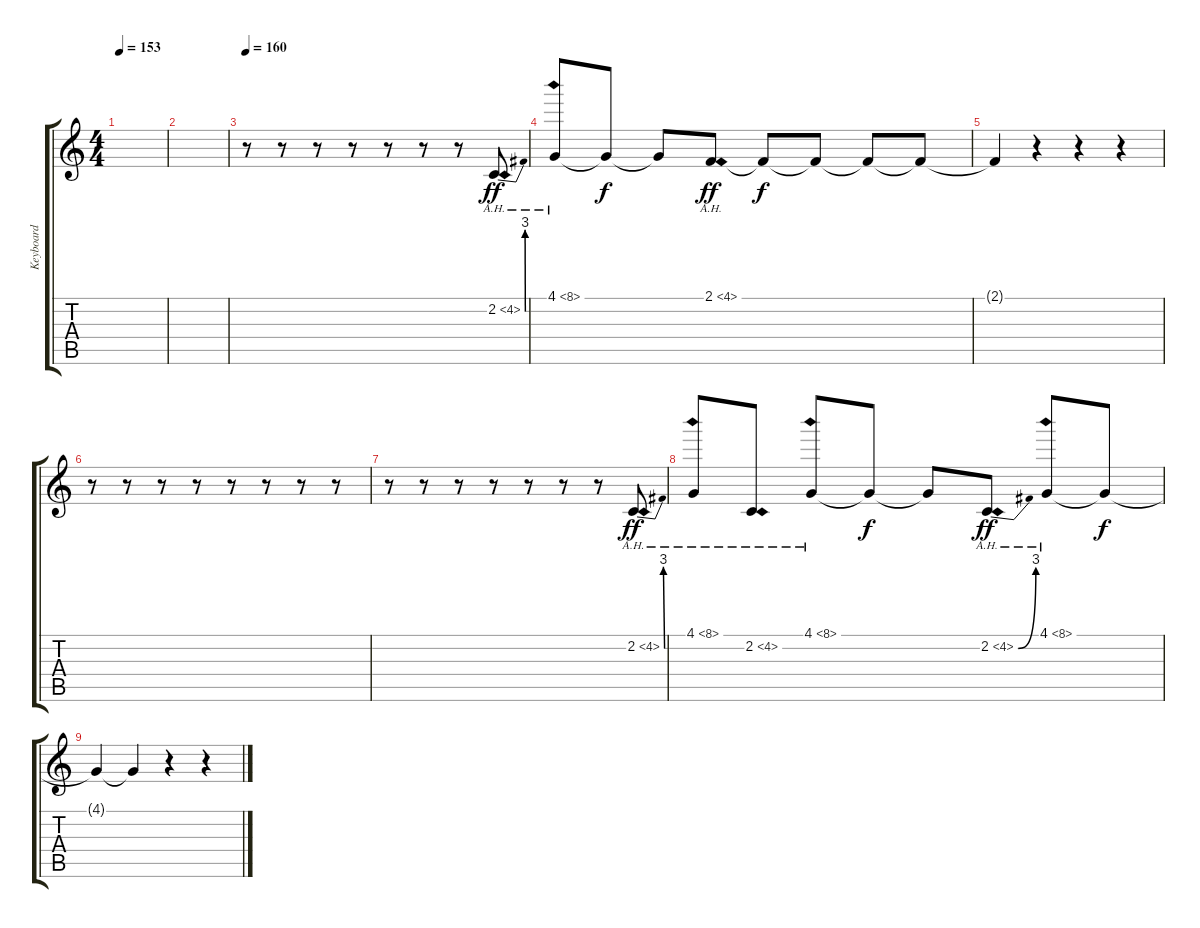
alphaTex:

\track ("Keyboard" "Keyboard") {instrument altosax}
\staff {score tabs}
\tuning (Eb4 Bb3 Gb3 Db3 Ab2 Eb2) {hide}
\ts (4 4)
\tempo 153
\clef g2
\ks c
|
|
\tempo 160
r.8 r.8 r.8 r.8 r.8 r.8 r.8 2.2{be (bend 0 0 60 12) ah 2}.8{dy ff} |
4.1{ah 4}.8 4.1{t}.8{dy f} 4.1{t}.8 2.1{ah 2}.8{dy ff} 2.1{t}.8{dy f} 2.1{t}.8 2.1{t}.8 2.1{t}.8 |
2.1{t}.4 r.4 r.4 r.4 |
r.8 r.8 r.8 r.8 r.8 r.8 r.8 r.8 |
r.8 r.8 r.8 r.8 r.8 r.8 r.8 2.2{be (bend 0 0 60 12) ah 2}.8{dy ff} |
4.1{ah 4}.8 2.2{ah 2}.8 4.1{ah 4}.8 4.1{t}.8{dy f} 4.1{t}.8 2.2{be (bend 0 0 60 12) ah 2}.8{dy ff} 4.1{ah 4}.8 4.1{t}.8{dy f} |
4.1{t}.4 4.1{t}.4 r.4 r.4
